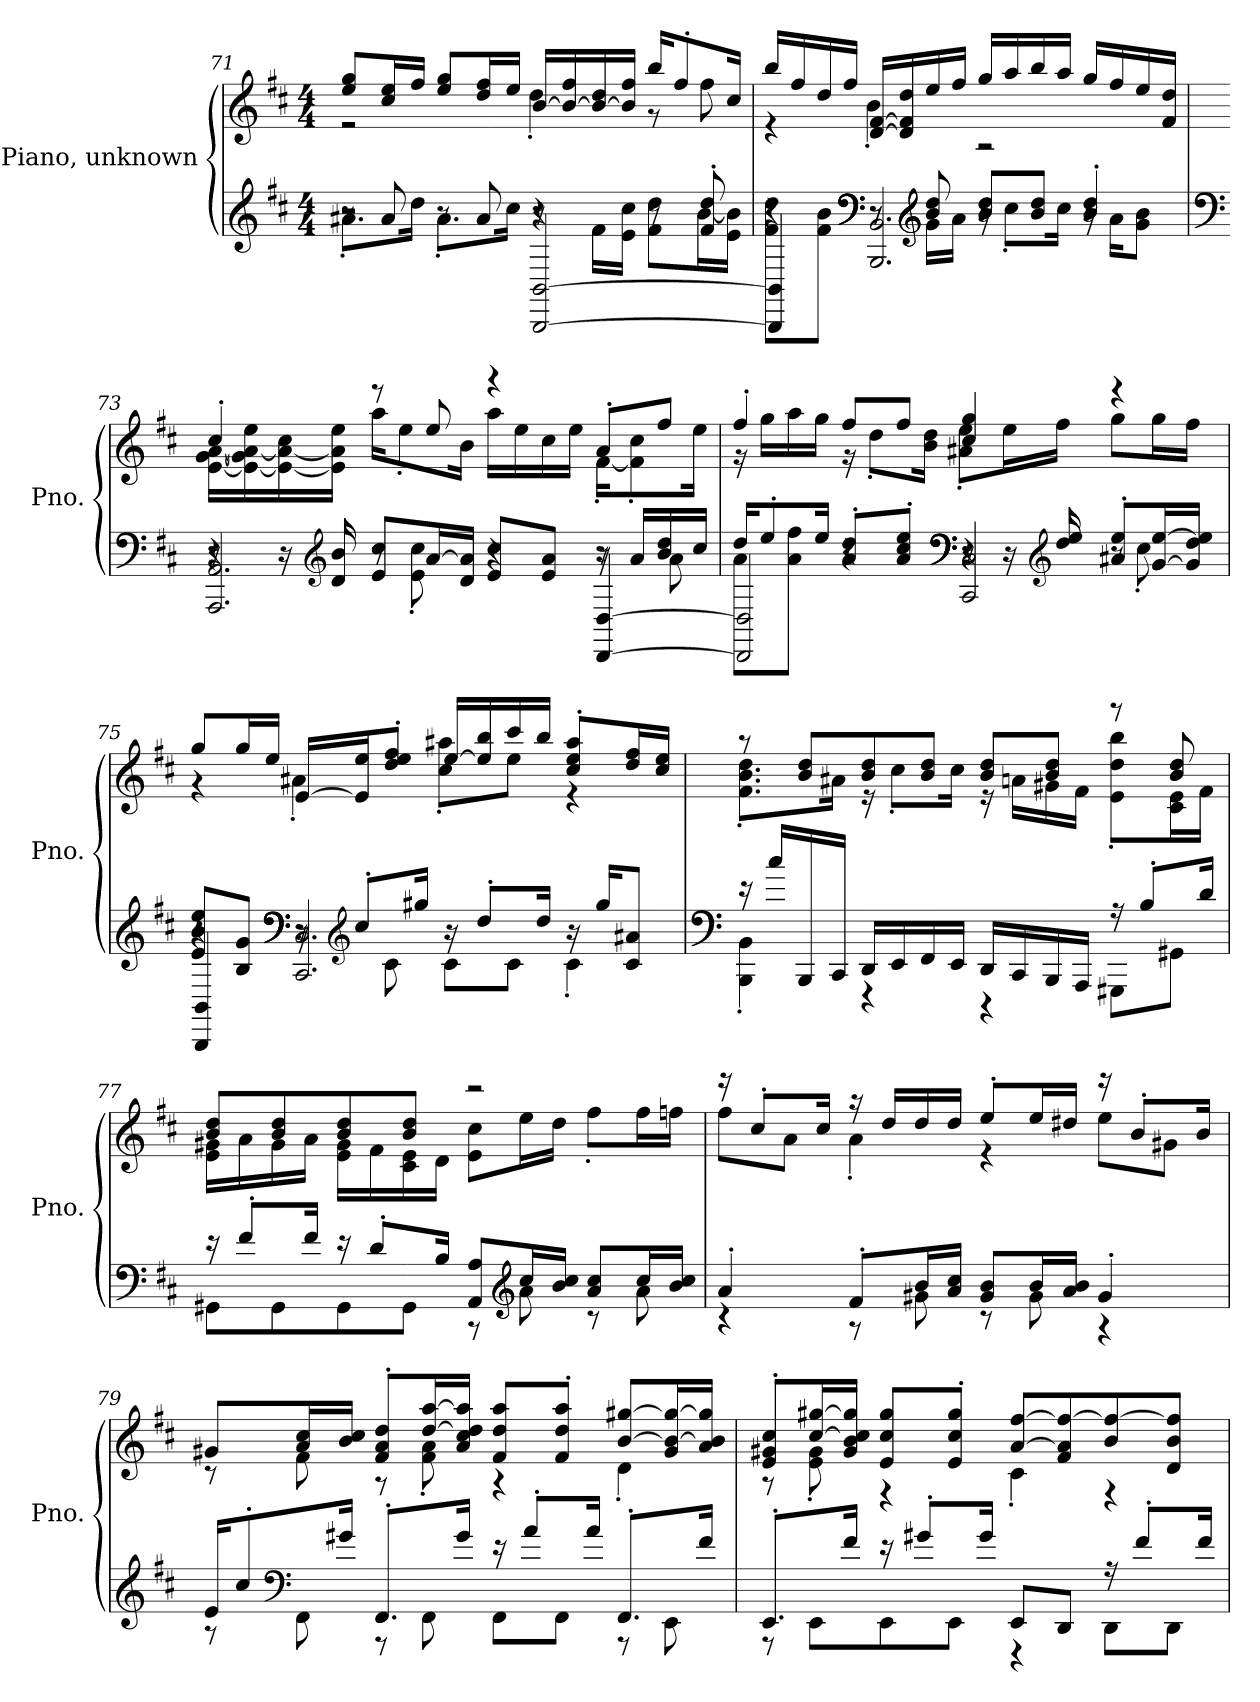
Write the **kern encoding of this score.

**kern	**kern
*part1	*part1
*staff2	*staff1
*I"Piano, unknown	*
*I'Pno.	*
!!LO:PB:g=z
*clefG2	*clefG2
*k[f#c#]	*k[f#c#]
*M4/4	*M4/4
=71	=71
*^	*^
*	*^	*	*
2r	8.a#X'\L	8r	8ee/ 8gg/L	2r
.	.	8a#/	16cc#/ 16ee/L	.
.	16dd\Jk	.	16ff#/JJ	.
.	8.a#'\L	8r	8ee/ 8gg/L	.
.	.	8a#/	16dd/ 16ff#/L	.
.	16cc#\Jk	.	16ee/JJ	.
4r	8r	[2BBB/ [2BB/	[16b/LL	4dd'\
.	.	.	16b/_ 16ff#/	.
.	16f#\LL	.	16b/_ 16dd/	.
.	16e\ 16cc#\JJ	.	16b/] 16ff#/JJ	.
8r	8f#\ 8dd\L	.	16bb/KL	8r
.	.	.	8ff#'/	.
8f#/' 8dd/'	[16b\L	.	.	8ff#\
.	16e\ 16b\]JJ	.	16cc#/Jk	.
=72	=72	=72	=72	=72
4r	8f#\ 8dd\L	4BBB/] 4BB/]	16bb/LL	4r
.	.	.	16ff#/	.
.	8f#\ 8b\J	.	16dd/	.
.	.	.	16ff#/JJ	.
*clefF4	*	*	*	*
8r	8r	2.BBB/ 2.BB/	[16d/ [16f#/LL	4b'\
.	.	.	16d/] 16f#/] 16dd/	.
*clefG2	*	*	*	*
8b/ 8dd/	16g\LL	.	16ee/	.
.	16a\JJ	.	16ff#/JJ	.
8b/ 8dd/L	16r	.	16gg/LL	2r
.	8cc#'\L	.	16aa/	.
8b/ 8dd/J	.	.	16bb/	.
.	16cc#\Jk	.	16aa/JJ	.
4b/' 4dd/'	16r	.	16gg/LL	.
.	16a\KL	.	16ff#/	.
.	8g\ 8b\J	.	16ee/	.
.	.	.	16f#/ 16dd/JJ	.
!!LO:LB:g=z	!!
=73	=73	=73	=73	=73
*clefF4	*	*	*	*
8r	4r	2.AAA/ 2.AA/	4cc#'/	[16e\ [16g\ [16a\LL
.	.	.	.	16e\_ 16g\] 16a\_ 16ee\
16r	.	.	.	16e\_ 16a\_ 16cc#\
*clefG2	*	*	*	*
16d/ 16b/	.	.	.	16e\] 16a\] 16ee\JJ
8e/ 8cc#/L	8r	.	8r	16aa\KL
.	.	.	.	8ee'\
[16a/L	8e\' 8cc#\'	.	8ee/	.
16d/ 16a/]JJ	.	.	.	16b\Jk
8e/ 8cc#/L	4r	.	4r	16aa\LL
.	.	.	.	16ee\
8e/ 8a/J	.	.	.	16cc#\
.	.	.	.	16ee\JJ
16r	8r	[4DD/ [4D/	8a'/L	[16f#'\KL
16a/LL	.	.	.	8f#\]' 8cc#\'
16b/ 16dd/	8a\	.	8ff#/J	.
16cc#/JJ	.	.	.	16ee\Jk
=74	=74	=74	=74	=74
16dd/KL	8a\L	2DD/] 2D/]	4ff#'/	16r
8ee'/	.	.	.	16gg\LL
.	8a\ 8ff#\J	.	.	16aa\
16ee/Jk	.	.	.	16gg\JJ
8a/' 8dd/'L	4r	.	8ff#/L	16r
.	.	.	.	8dd'\L
8a/' 8cc#/' 8ee/'J	.	.	8ff#/J	.
.	.	.	.	16b\ 16dd\Jk
*clefF4	*	*	*	*
8r	4r	2CC#/ 2C#/	4cc#/ 4gg/	8a#X\' 8ee\'L
16r	.	.	.	16ee\L
*clefG2	*	*	*	*
16dd/ 16ee/	.	.	.	16ff#\JJ
8a#X/' 8ee/'L	8r	.	4r	8gg\L
[16g/ [16ee/L	8cc#'\	.	.	16gg\L
16g/] 16dd/ 16ee/]JJ	.	.	.	16ff#\JJ
!!LO:LB:g=z	!!
=75	=75	=75	=75	=75
8e/ 8b/ 8ee/L	4r	4BBB/ 4BB/	8gg/L	4r
8B/ 8g/J	.	.	16gg/L	.
.	.	.	16ee/JJ	.
*clefF4	*	*	*	*
16r	8r	2.CC#/ 2.C#/	[16e/LL	4a#X'\
*clefG2	*	*	*	*
8cc#'/L	.	.	16e/] 16ee/J	.
.	8c#\	.	8dd/' 8ee/' 8ff#/'J	.
16gg#X/Jk	.	.	.	.
16r	8c#\L	.	[16ee/LL	8cc#\' 8aa#X\'L
8dd'/L	.	.	16ee/] 16bb/	.
.	8c#\J	.	16ccc#/	8ee\J
16dd/Jk	.	.	16bb/JJ	.
16r	4c#'\	.	8cc#/' 8ee/' 8aa#/'L	4r
16gg#/KL	.	.	.	.
8c#/ 8a#X/J	.	.	16dd/ 16ff#/L	.
.	.	.	16cc#/ 16ee/JJ	.
*v	*v	*v	*	*
=76	=76	=76
*clefF4	*	*
*^	*	*
16r	4BBB\' 4BB\'	8r	8.f#\' 8.b\' 8.dd\'L
16cc#/LL	.	.	.
16BBB/	.	8b/ 8dd/L	.
16CC#/JJ	.	.	16a#X\Jk
16DD/LL	4r	8b/ 8dd/	16r
16EE/	.	.	8cc#'\L
16FF#/	.	8b/ 8dd/J	.
16EE/JJ	.	.	16cc#\Jk
16DD/LL	4r	8b/ 8dd/L	16r
16CC#/	.	.	16an\LL
16BBB/	.	8b/ 8dd/J	16g#X\
16AAA/JJ	.	.	16f#\JJ
16r	8GGG#X\L	8r	8e\' 8dd\' 8bb\'L
8B'/L	.	.	.
.	8GG#X\J	8b/ 8dd/	16c#\ 16e\L
16d/Jk	.	.	16f#\JJ
!!LO:LB:g=z	!!
=77	=77	=77	=77
16r	8GG#X\L	8b/ 8dd/L	16e\ 16g#X\LL
8f#'/L	.	.	16a\
.	8GG#\	8b/ 8dd/	16g#\
16f#/Jk	.	.	16a\JJ
16r	8GG#\	8b/ 8dd/	16e\ 16g#\LL
8d'/L	.	.	16f#\
.	8GG#\J	8b/ 8dd/J	16c#\ 16e\
16B/Jk	.	.	16d\JJ
8AA/ 8A/L	8r	2r	8e\ 8cc#\L
*clefG2	*	*	*
16cc#/L	8a\	.	16ee\L
16b/ 16cc#/JJ	.	.	16dd\JJ
8a/ 8cc#/L	8r	.	8ff#'\L
16cc#/L	8a\	.	16ff#\L
16b/ 16cc#/JJ	.	.	16ffn\JJ
=78	=78	=78	=78
4a'/	4r	16r	8ff#\L
.	.	8cc#'/L	.
.	.	.	8a\J
.	.	16cc#/Jk	.
8f#'/L	8r	16r	4a'\
.	.	16dd/LL	.
16b/L	8g#X\	16dd/	.
16a/ 16cc#/JJ	.	16dd/JJ	.
8g#/ 8b/L	8r	8ee'/L	4r
16b/L	8g#\	16ee/L	.
16a/ 16b/JJ	.	16dd#X/JJ	.
4g#'/	4r	16r	8ee\L
.	.	8b'/L	.
.	.	.	8g#X\J
.	.	16b/Jk	.
!!LO:LB:g=z	!!
=79	=79	=79	=79
16e/KL	8r	8g#X/L	8r
8cc#'/	.	.	.
*clefF4	*	*	*
.	8FF#\	16a/ 16cc#/L	8f#\
16g#X/Jk	.	16b/ 16cc#/JJ	.
8.FF#'/L	8r	8f#/' 8a/' 8dd/'L	8r
.	8FF#\	[16dd/ [16aa/L	8f#\' 8a\'
16g#/Jk	.	16a/ 16cc#/ 16dd/] 16aa/]JJ	.
16r	8FF#\L	8f#/ 8dd/ 8aa/L	4r
8a'/L	.	.	.
.	8FF#\J	8f#/' 8dd/' 8aa/'J	.
16a/Jk	.	.	.
8.FF#'/L	8r	[8b/ [8gg#X/L	4d'\
.	8EE\	16g#/ 16b/_ 16gg#/_L	.
16f#/Jk	.	16a/ 16b/] 16gg#/]JJ	.
=80	=80	=80	=80
8.EE'/L	8r	8e/' 8g#X/' 8cc#/'L	8r
.	8EE\L	[16cc#/ [16gg#X/L	8e\' 8g#\'
16f#/Jk	.	16g#/ 16b/ 16cc#/] 16gg#/]JJ	.
16r	8EE\	8e/ 8cc#/ 8gg#/L	4r
8g#X'/L	.	.	.
.	8EE\J	8e/' 8cc#/' 8gg#/'J	.
16g#/Jk	.	.	.
8EE/L	4r	[8a/ [8ff#/L	4c#'\
8DD/J	.	8f#/ 8a/] 8ff#/_	.
16r	8DD\L	8b/ 8ff#/_	4r
8f#'/L	.	.	.
.	8DD\J	8d/ 8b/ 8ff#/]J	.
16f#/Jk	.	.	.
*v	*v	*	*
*	*v	*v
=	=
*-	*-
